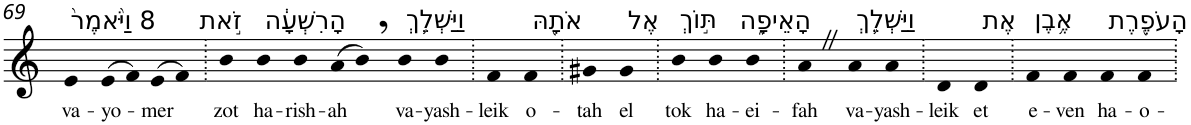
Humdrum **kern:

**kern	**text
*part1	*part1
*staff1	*staff1
*I"Piano	*
*I'Pno	*
!!LO:PB:g=z
*clefG2	*
*k[]	*
=69	=69
!LO:TX:a:t=8 וַיֹּ֙אמֶר֙	!
!	!LO:LY:b
4e	va-
!	!LO:LY:b
(>8e	-yo-
8f)	.
!	!LO:LY:b
(>8e	-mer
8f)	.
=70.	=70.
!LO:TX:a:t=זֹ֣את	!
!	!LO:LY:b
4b	zot
!LO:TX:a:t=הָרִשְׁעָ֔ה	!
!	!LO:LY:b
4b	ha-
!	!LO:LY:b
4b	-rish-
!	!LO:LY:b
(>8a	-ah
8b,)	.
!LO:TX:a:t=וַיַּשְׁלֵ֥ךְ	!
!	!LO:LY:b
4b	va-
!	!LO:LY:b
4b	-yash-
=71.	=71.
!	!LO:LY:b
4f	-leik
!LO:TX:a:t=אֹתָ֖הּ	!
!	!LO:LY:b
4f	o-
=72.	=72.
!	!LO:LY:b
4g#X	-tah
!LO:TX:a:t=אֶל	!
!	!LO:LY:b
4g#	el
=73.	=73.
!LO:TX:a:t=תּ֣וֹךְ	!
!	!LO:LY:b
4b	tok
!LO:TX:a:t=הָאֵיפָ֑ה	!
!	!LO:LY:b
4b	ha-
!	!LO:LY:b
4b	-ei-
=74.	=74.
!	!LO:LY:b
4aZ	-fah
!LO:TX:a:t=וַיַּשְׁלֵ֛ךְ	!
!	!LO:LY:b
4a	va-
!	!LO:LY:b
4a	-yash-
=75.	=75.
!	!LO:LY:b
4d	-leik
!LO:TX:a:t=אֶת	!
!	!LO:LY:b
4d	et
=76.	=76.
!LO:TX:a:t=אֶ֥בֶן	!
!	!LO:LY:b
4f	e-
!	!LO:LY:b
4f	-ven
!LO:TX:a:t=הָעֹפֶ֖רֶת	!
!	!LO:LY:b
4f	ha-
!	!LO:LY:b
4f	-o-
=.	=.
*-	*-
